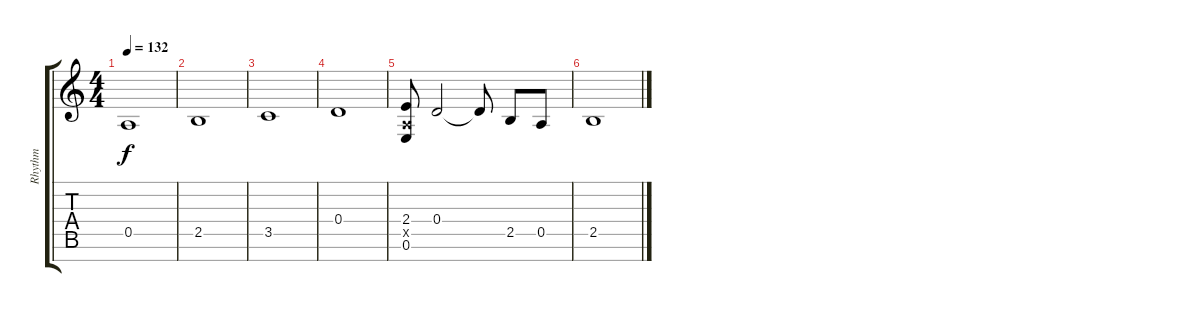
\track ("Rhythm" "Rhythm") {instrument distortionguitar}
\staff {score tabs}
\tuning (E4 B3 G3 D3 A2 E2 B1) {hide}
\ts (4 4)
\tempo 132
\clef g2
\ks c
0.5.1{dy f} |
2.5.1 |
3.5.1 |
0.4.1 |
(2.4 0.5{x} 0.6).8 0.4.2 0.4{t}.8 2.5.8 0.5.8 |
2.5.1
